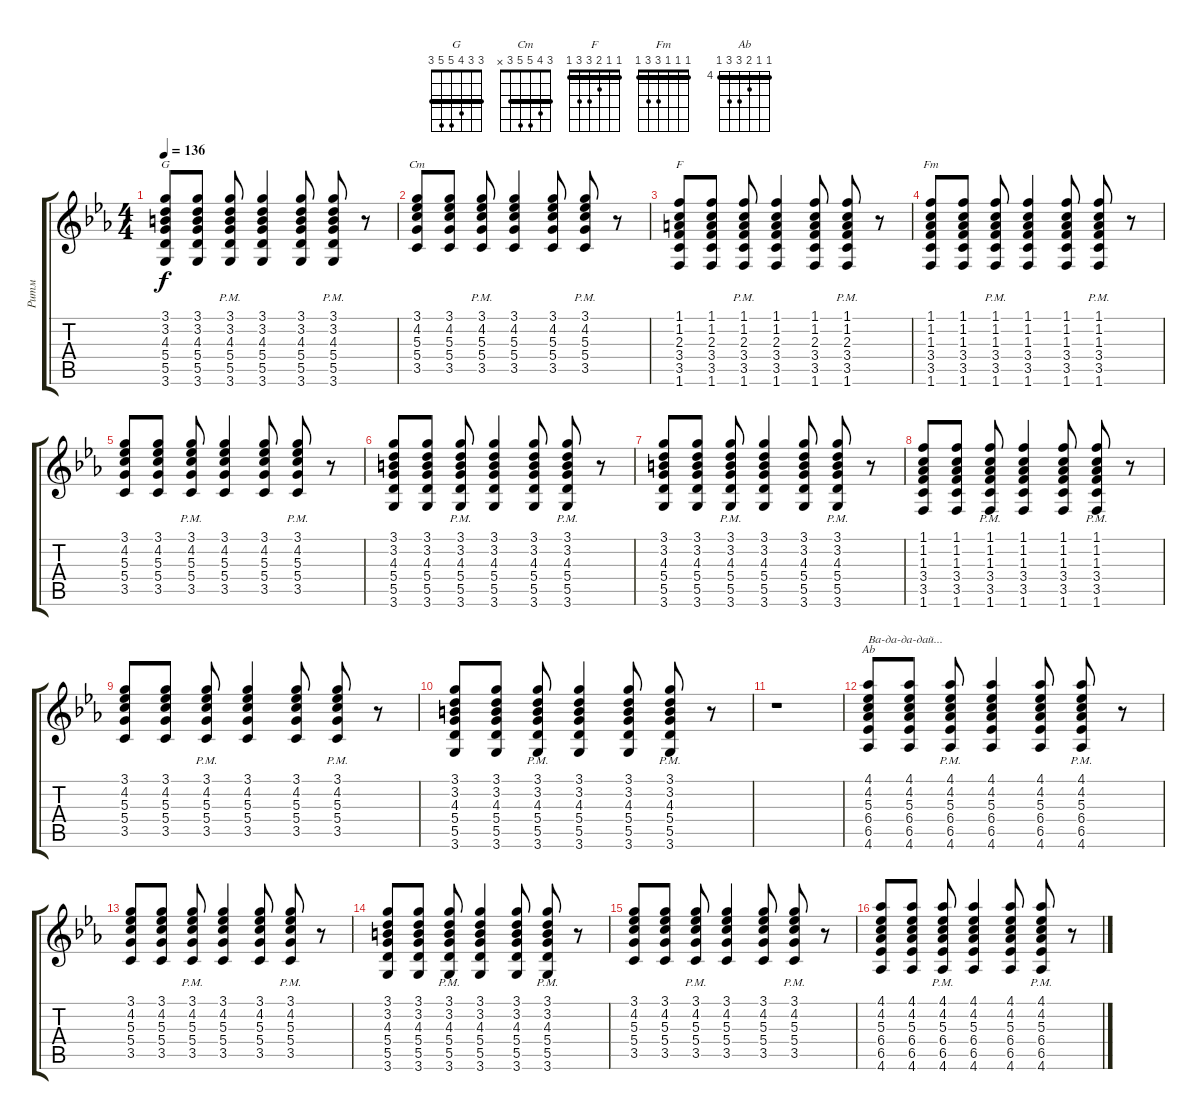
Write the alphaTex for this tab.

\track ("Ритм" "Ритм") {instrument acousticguitarnylon}
\staff {score tabs}
\tuning (E4 B3 G3 D3 A2 E2) {hide}
\chord ("G" 3 3 4 5 5 3) {barre 3}
\chord ("Cm" 3 4 5 5 3 x) {barre 3}
\chord ("F" 1 1 2 3 3 1) {barre 1}
\chord ("Fm" 1 1 1 3 3 1) {barre 1}
\chord ("Ab" 4 4 5 6 6 4) {firstfret 4 barre 4}
\ts (4 4)
\tempo 136
\clef g2
\ks cminor
(3.1 3.2 4.3 5.4 5.5 3.6).8{ch "G" dy f} (3.1 3.2 4.3 5.4 5.5 3.6).8 (3.1{pm} 3.2{pm} 4.3{pm} 5.4{pm} 5.5{pm} 3.6{pm}).8 (3.1 3.2 4.3 5.4 5.5 3.6).4 (3.1 3.2 4.3 5.4 5.5 3.6).8 (3.1{pm} 3.2{pm} 4.3{pm} 5.4{pm} 5.5{pm} 3.6{pm}).8 r.8 |
(3.1 4.2 5.3 5.4 3.5).8{ch "Cm"} (3.1 4.2 5.3 5.4 3.5).8 (3.1{pm} 4.2{pm} 5.3{pm} 5.4{pm} 3.5{pm}).8 (3.1 4.2 5.3 5.4 3.5).4 (3.1 4.2 5.3 5.4 3.5).8 (3.1{pm} 4.2{pm} 5.3{pm} 5.4{pm} 3.5{pm}).8 r.8 |
(1.1 1.2 2.3 3.4 3.5 1.6).8{ch "F"} (1.1 1.2 2.3 3.4 3.5 1.6).8 (1.1{pm} 1.2{pm} 2.3{pm} 3.4{pm} 3.5{pm} 1.6{pm}).8 (1.1 1.2 2.3 3.4 3.5 1.6).4 (1.1 1.2 2.3 3.4 3.5 1.6).8 (1.1{pm} 1.2{pm} 2.3{pm} 3.4{pm} 3.5{pm} 1.6{pm}).8 r.8 |
(1.1 1.2 1.3 3.4 3.5 1.6).8{ch "Fm"} (1.1 1.2 1.3 3.4 3.5 1.6).8 (1.1{pm} 1.2{pm} 1.3{pm} 3.4{pm} 3.5{pm} 1.6{pm}).8 (1.1 1.2 1.3 3.4 3.5 1.6).4 (1.1 1.2 1.3 3.4 3.5 1.6).8 (1.1{pm} 1.2{pm} 1.3{pm} 3.4{pm} 3.5{pm} 1.6{pm}).8 r.8 |
(3.1 4.2 5.3 5.4 3.5).8 (3.1 4.2 5.3 5.4 3.5).8 (3.1{pm} 4.2{pm} 5.3{pm} 5.4{pm} 3.5{pm}).8 (3.1 4.2 5.3 5.4 3.5).4 (3.1 4.2 5.3 5.4 3.5).8 (3.1{pm} 4.2{pm} 5.3{pm} 5.4{pm} 3.5{pm}).8 r.8 |
(3.1 3.2 4.3 5.4 5.5 3.6).8 (3.1 3.2 4.3 5.4 5.5 3.6).8 (3.1{pm} 3.2{pm} 4.3{pm} 5.4{pm} 5.5{pm} 3.6{pm}).8 (3.1 3.2 4.3 5.4 5.5 3.6).4 (3.1 3.2 4.3 5.4 5.5 3.6).8 (3.1{pm} 3.2{pm} 4.3{pm} 5.4{pm} 5.5{pm} 3.6{pm}).8 r.8 |
(3.1 3.2 4.3 5.4 5.5 3.6).8 (3.1 3.2 4.3 5.4 5.5 3.6).8 (3.1{pm} 3.2{pm} 4.3{pm} 5.4{pm} 5.5{pm} 3.6{pm}).8 (3.1 3.2 4.3 5.4 5.5 3.6).4 (3.1 3.2 4.3 5.4 5.5 3.6).8 (3.1{pm} 3.2{pm} 4.3{pm} 5.4{pm} 5.5{pm} 3.6{pm}).8 r.8 |
(1.1 1.2 1.3 3.4 3.5 1.6).8 (1.1 1.2 1.3 3.4 3.5 1.6).8 (1.1{pm} 1.2{pm} 1.3{pm} 3.4{pm} 3.5{pm} 1.6{pm}).8 (1.1 1.2 1.3 3.4 3.5 1.6).4 (1.1 1.2 1.3 3.4 3.5 1.6).8 (1.1{pm} 1.2{pm} 1.3{pm} 3.4{pm} 3.5{pm} 1.6{pm}).8 r.8 |
(3.1 4.2 5.3 5.4 3.5).8 (3.1 4.2 5.3 5.4 3.5).8 (3.1{pm} 4.2{pm} 5.3{pm} 5.4{pm} 3.5{pm}).8 (3.1 4.2 5.3 5.4 3.5).4 (3.1 4.2 5.3 5.4 3.5).8 (3.1{pm} 4.2{pm} 5.3{pm} 5.4{pm} 3.5{pm}).8 r.8 |
(3.1 3.2 4.3 5.4 5.5 3.6).8 (3.1 3.2 4.3 5.4 5.5 3.6).8 (3.1{pm} 3.2{pm} 4.3{pm} 5.4{pm} 5.5{pm} 3.6{pm}).8 (3.1 3.2 4.3 5.4 5.5 3.6).4 (3.1 3.2 4.3 5.4 5.5 3.6).8 (3.1{pm} 3.2{pm} 4.3{pm} 5.4{pm} 5.5{pm} 3.6{pm}).8 r.8 |
r.1 |
(4.1 4.2 5.3 6.4 6.5 4.6).8{ch "Ab" txt "Ва-да-да-дай..."} (4.1 4.2 5.3 6.4 6.5 4.6).8 (4.1{pm} 4.2{pm} 5.3{pm} 6.4{pm} 6.5{pm} 4.6{pm}).8 (4.1 4.2 5.3 6.4 6.5 4.6).4 (4.1 4.2 5.3 6.4 6.5 4.6).8 (4.1{pm} 4.2{pm} 5.3{pm} 6.4{pm} 6.5{pm} 4.6{pm}).8 r.8 |
(3.1 4.2 5.3 5.4 3.5).8 (3.1 4.2 5.3 5.4 3.5).8 (3.1{pm} 4.2{pm} 5.3{pm} 5.4{pm} 3.5{pm}).8 (3.1 4.2 5.3 5.4 3.5).4 (3.1 4.2 5.3 5.4 3.5).8 (3.1{pm} 4.2{pm} 5.3{pm} 5.4{pm} 3.5{pm}).8 r.8 |
(3.1 3.2 4.3 5.4 5.5 3.6).8 (3.1 3.2 4.3 5.4 5.5 3.6).8 (3.1{pm} 3.2{pm} 4.3{pm} 5.4{pm} 5.5{pm} 3.6{pm}).8 (3.1 3.2 4.3 5.4 5.5 3.6).4 (3.1 3.2 4.3 5.4 5.5 3.6).8 (3.1{pm} 3.2{pm} 4.3{pm} 5.4{pm} 5.5{pm} 3.6{pm}).8 r.8 |
(3.1 4.2 5.3 5.4 3.5).8 (3.1 4.2 5.3 5.4 3.5).8 (3.1{pm} 4.2{pm} 5.3{pm} 5.4{pm} 3.5{pm}).8 (3.1 4.2 5.3 5.4 3.5).4 (3.1 4.2 5.3 5.4 3.5).8 (3.1{pm} 4.2{pm} 5.3{pm} 5.4{pm} 3.5{pm}).8 r.8 |
(4.1 4.2 5.3 6.4 6.5 4.6).8 (4.1 4.2 5.3 6.4 6.5 4.6).8 (4.1{pm} 4.2{pm} 5.3{pm} 6.4{pm} 6.5{pm} 4.6{pm}).8 (4.1 4.2 5.3 6.4 6.5 4.6).4 (4.1 4.2 5.3 6.4 6.5 4.6).8 (4.1{pm} 4.2{pm} 5.3{pm} 6.4{pm} 6.5{pm} 4.6{pm}).8 r.8
